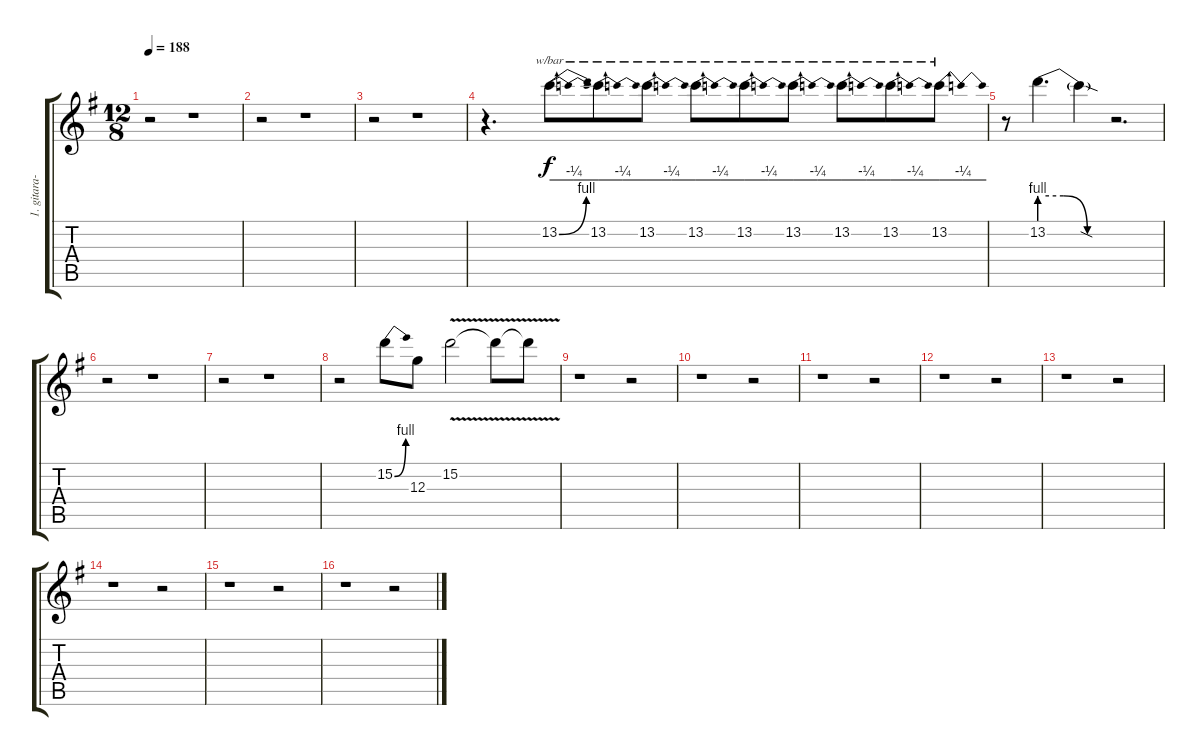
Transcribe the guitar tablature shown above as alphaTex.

\track ("1. gitara-lead (distorzija)" "1. gitara-") {instrument distortionguitar}
\staff {score tabs}
\tuning (E4 B3 G3 D3 A2 E2) {hide}
\ts (12 8)
\tempo 188
\clef g2
\ks g
r.2{dy f} r.1 |
r.2 r.1 |
r.2 r.1 |
r.4{d} 13.2{be (bend 0 0 60 4)}.8{tbe (dip default 0 0 30 -1 60 0)} 13.2.8{tbe (dip default 0 0 30 -1 60 0)} 13.2.8{tbe (dip default 0 0 30 -1 60 0)} 13.2.8{tbe (dip default 0 0 30 -1 60 0)} 13.2.8{tbe (dip default 0 0 30 -1 60 0)} 13.2.8{tbe (dip default 0 0 30 -1 60 0)} 13.2.8{tbe (dip default 0 0 30 -1 60 0)} 13.2.8{tbe (dip default 0 0 30 -1 60 0)} 13.2.8{tbe (dip default 0 0 30 -1 60 0)} |
r.8 13.2{be (custom 0 4 20 4 40 0 60 0)}.4{d} 13.2{sod t}.4 r.2{d} |
r.2 r.1 |
r.2 r.1 |
r.2 15.2{be (bend 0 0 60 4)}.8 12.3.8 15.2{v}.2 15.2{v t}.8 15.2{v t}.8 |
r.1 r.2 |
r.1 r.2 |
r.1 r.2 |
r.1 r.2 |
r.1 r.2 |
r.1 r.2 |
r.1 r.2 |
r.1 r.2
